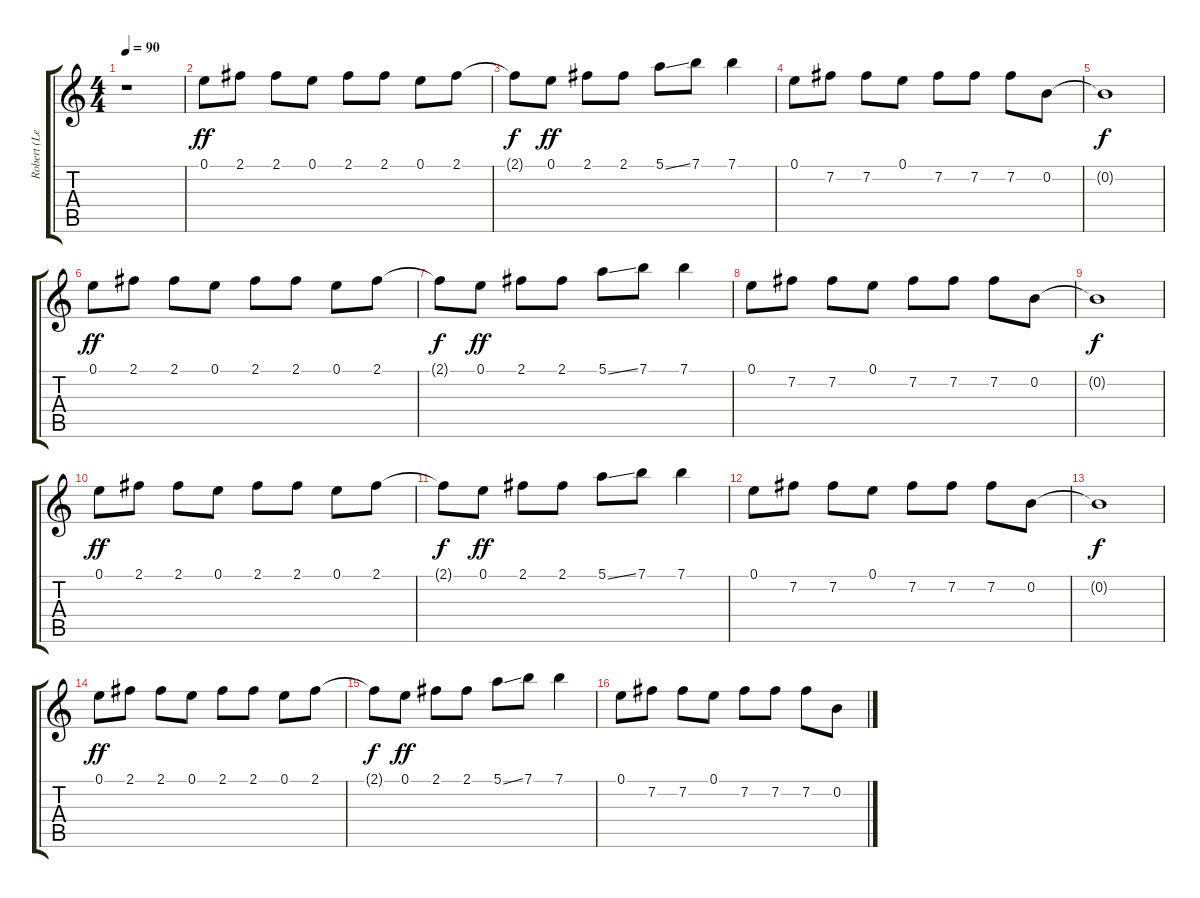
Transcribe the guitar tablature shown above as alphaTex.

\track ("Robert (Lead Guitar)" "Robert (Le") {instrument acousticguitarsteel}
\staff {score tabs}
\tuning (E4 B3 G3 D3 A2 E2) {hide}
\ts (4 4)
\tempo 90
\clef g2
\ks c
r.1{dy ff} |
0.1.8 2.1.8 2.1.8 0.1.8 2.1.8 2.1.8 0.1.8 2.1.8 |
2.1{t}.8{dy f} 0.1.8{dy ff} 2.1.8 2.1.8 5.1{ss}.8 7.1.8 7.1.4 |
0.1.8 7.2.8 7.2.8 0.1.8 7.2.8 7.2.8 7.2.8 0.2.8 |
0.2{t}.1{dy f} |
0.1.8{dy ff} 2.1.8 2.1.8 0.1.8 2.1.8 2.1.8 0.1.8 2.1.8 |
2.1{t}.8{dy f} 0.1.8{dy ff} 2.1.8 2.1.8 5.1{ss}.8 7.1.8 7.1.4 |
0.1.8 7.2.8 7.2.8 0.1.8 7.2.8 7.2.8 7.2.8 0.2.8 |
0.2{t}.1{dy f} |
0.1.8{dy ff} 2.1.8 2.1.8 0.1.8 2.1.8 2.1.8 0.1.8 2.1.8 |
2.1{t}.8{dy f} 0.1.8{dy ff} 2.1.8 2.1.8 5.1{ss}.8 7.1.8 7.1.4 |
0.1.8 7.2.8 7.2.8 0.1.8 7.2.8 7.2.8 7.2.8 0.2.8 |
0.2{t}.1{dy f} |
0.1.8{dy ff} 2.1.8 2.1.8 0.1.8 2.1.8 2.1.8 0.1.8 2.1.8 |
2.1{t}.8{dy f} 0.1.8{dy ff} 2.1.8 2.1.8 5.1{ss}.8 7.1.8 7.1.4 |
0.1.8 7.2.8 7.2.8 0.1.8 7.2.8 7.2.8 7.2.8 0.2.8
